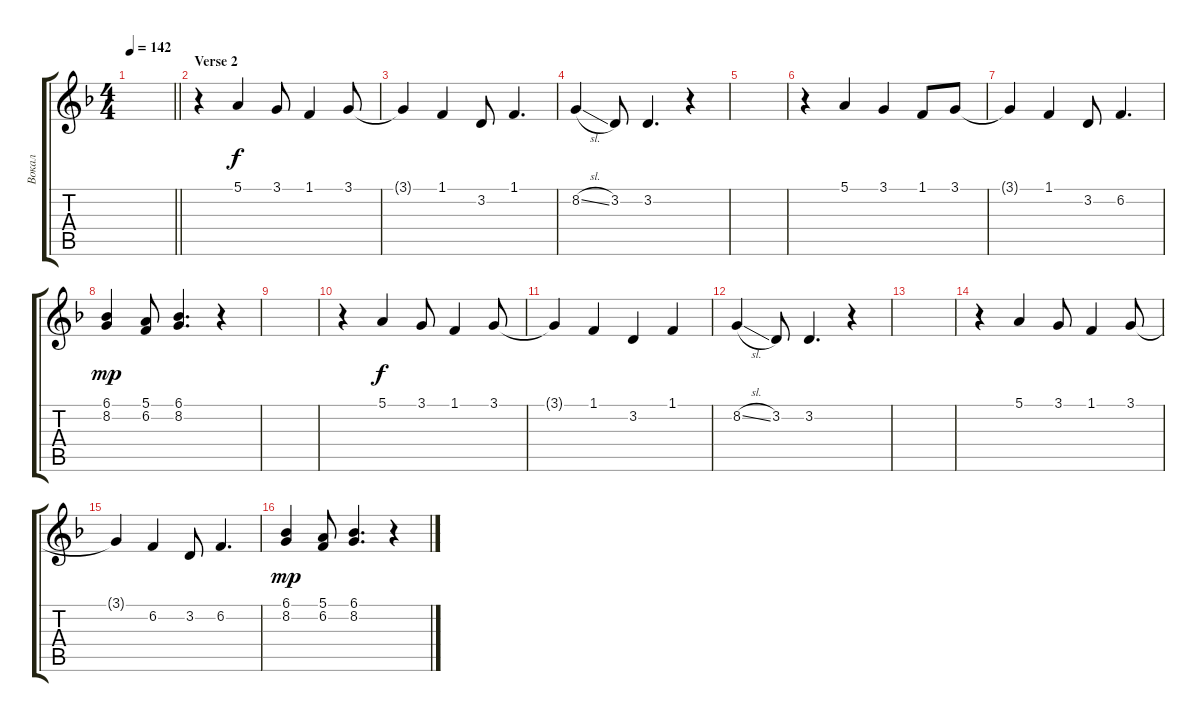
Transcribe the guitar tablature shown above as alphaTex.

\track ("Вокал" "Вокал") {instrument trumpet}
\staff {score tabs}
\tuning (E4 B3 G3 D3 A2 E2) {hide}
\ts (4 4)
\tempo 142
\clef g2
\barLineRight lightlight
\ks dminor
|
\section ("" "Verse 2")
r.4 5.1.4{dy f} 3.1.8 1.1.4 3.1.8 |
3.1{t}.4 1.1.4 3.2.8 1.1.4{d} |
8.2{sl}.4 3.2.8 3.2.4{d} r.4 |
|
r.4 5.1.4 3.1.4 1.1.8 3.1.8 |
3.1{t}.4 1.1.4 3.2.8 6.2.4{d} |
(6.1 8.2).4{dy mp} (5.1 6.2).8 (6.1 8.2).4{d} r.4 |
|
r.4 5.1.4{dy f} 3.1.8 1.1.4 3.1.8 |
3.1{t}.4 1.1.4 3.2.4 1.1.4 |
8.2{sl}.4 3.2.8 3.2.4{d} r.4 |
|
r.4 5.1.4 3.1.8 1.1.4 3.1.8 |
3.1{t}.4 6.2.4 3.2.8 6.2.4{d} |
(6.1 8.2).4{dy mp} (5.1 6.2).8 (6.1 8.2).4{d} r.4
